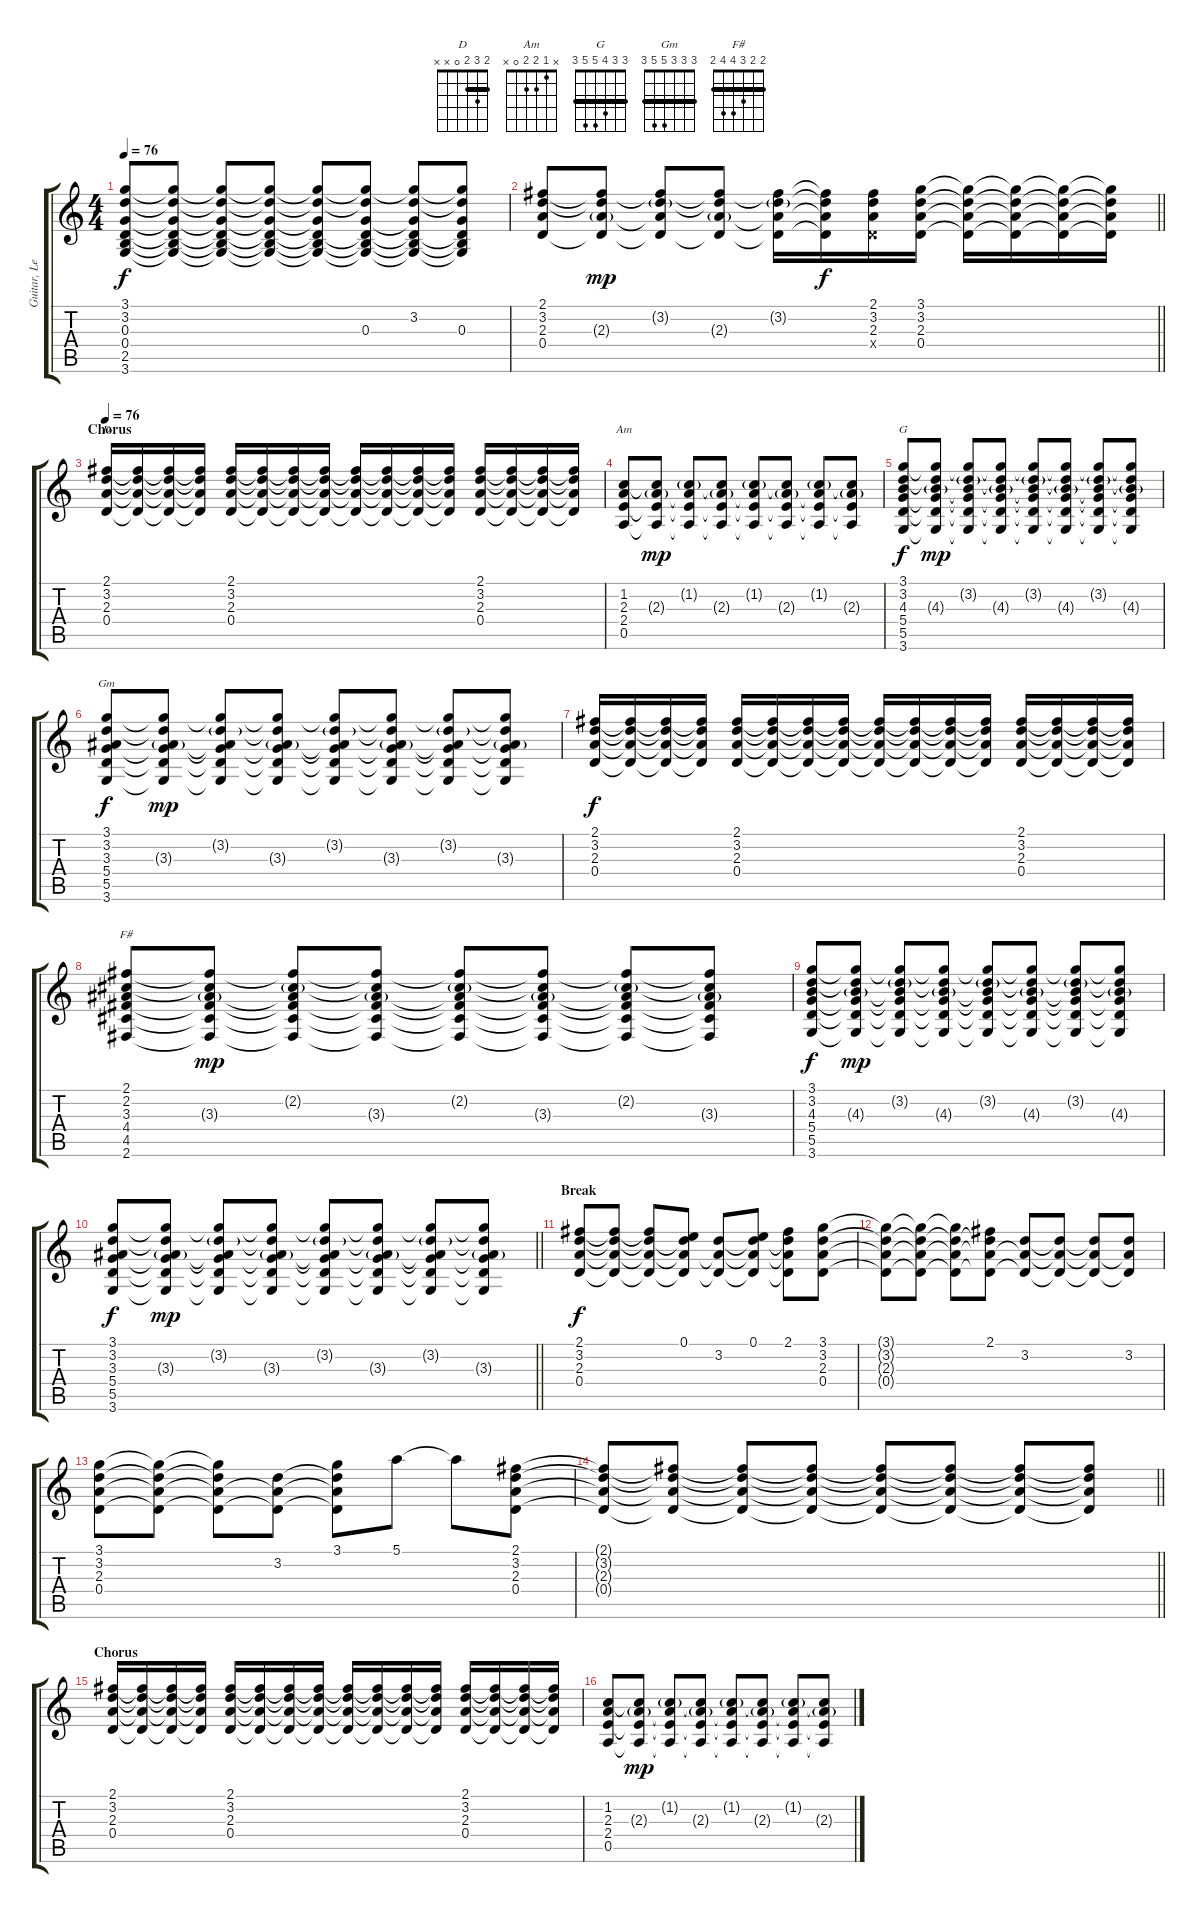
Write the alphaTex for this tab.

\track ("Guitar, Lead" "Guitar, Le") {instrument acousticguitarsteel}
\staff {score tabs}
\tuning (E4 B3 G3 D3 A2 E2) {hide}
\chord ("D" 2 3 2 0 x x) {barre 2}
\chord ("Am" x 1 2 2 0 x)
\chord ("G" 3 3 4 5 5 3) {barre 3}
\chord ("Gm" 3 3 3 5 5 3) {barre 3}
\chord ("F#" 2 2 3 4 4 2) {barre 2}
\ts (4 4)
\tempo 76
\clef g2
\ks c
(3.1 3.2 0.3 0.4 2.5 3.6).8{dy f} (3.1{t} 3.2{t} 0.3{t} 0.4{t} 2.5{t} 3.6{t}).8 (3.1{t} 3.2{t} 0.3{t} 0.4{t} 2.5{t} 3.6{t}).8 (3.1{t} 3.2{t} 0.3{t} 0.4{t} 2.5{t} 3.6{t}).8 (3.1{t} 3.2{t} 0.3{t} 0.4{t} 2.5{t} 3.6{t}).8 (3.1{t} 3.2{t} 0.3 0.4{t} 2.5{t} 3.6{t}).8 (3.1{t} 3.2 0.3{t} 0.4{t} 2.5{t} 3.6{t}).8 (3.1{t} 3.2{t} 0.3 0.4{t} 2.5{t} 3.6{t}).8 |
\barLineRight lightlight
(2.1 3.2 2.3 0.4).8 (2.1{t} 3.2{t} 2.3{g} 0.4{t}).8{dy mp} (2.1{t} 3.2{g} 2.3{t} 0.4{t}).8 (2.1{t} 3.2{t} 2.3{g} 0.4{t}).8 (2.1{t} 3.2{g} 2.3{t} 0.4{t}).16 (2.1{t} 3.2{t} 2.3{t} 0.4{t}).16{dy f} (2.1 3.2 2.3 0.4{x}).16 (3.1 3.2 2.3 0.4).16 (3.1{t} 3.2{t} 2.3{t} 0.4{t}).16 (3.1{t} 3.2{t} 2.3{t} 0.4{t}).16 (3.1{t} 3.2{t} 2.3{t} 0.4{t}).16 (3.1{t} 3.2{t} 2.3{t} 0.4{t}).16 |
\section ("" "Chorus")
\tempo 76
(2.1 3.2 2.3 0.4).16{ch "D"} (2.1{t} 3.2{t} 2.3{t} 0.4{t}).16 (2.1{t} 3.2{t} 2.3{t} 0.4{t}).16 (2.1{t} 3.2{t} 2.3{t} 0.4{t}).16 (2.1 3.2 2.3 0.4).16 (2.1{t} 3.2{t} 2.3{t} 0.4{t}).16 (2.1{t} 3.2{t} 2.3{t} 0.4{t}).16 (2.1{t} 3.2{t} 2.3{t} 0.4{t}).16 (2.1{t} 3.2{t} 2.3{t} 0.4{t}).16 (2.1{t} 3.2{t} 2.3{t} 0.4{t}).16 (2.1{t} 3.2{t} 2.3{t} 0.4{t}).16 (2.1{t} 3.2{t} 2.3{t} 0.4{t}).16 (2.1 3.2 2.3 0.4).16 (2.1{t} 3.2{t} 2.3{t} 0.4{t}).16 (2.1{t} 3.2{t} 2.3{t} 0.4{t}).16 (2.1{t} 3.2{t} 2.3{t} 0.4{t}).16 |
(1.2 2.3 2.4 0.5).8{ch "Am"} (1.2{t} 2.3{g} 2.4{t} 0.5{t}).8{dy mp} (1.2{g} 2.3{t} 2.4{t} 0.5{t}).8 (1.2{t} 2.3{g} 2.4{t} 0.5{t}).8 (1.2{g} 2.3{t} 2.4{t} 0.5{t}).8 (1.2{t} 2.3{g} 2.4{t} 0.5{t}).8 (1.2{g} 2.3{t} 2.4{t} 0.5{t}).8 (1.2{t} 2.3{g} 2.4{t} 0.5{t}).8 |
(3.1 3.2 4.3 5.4 5.5 3.6).8{ch "G" dy f} (3.1{t} 3.2{t} 4.3{g} 5.4{t} 5.5{t} 3.6{t}).8{dy mp} (3.1{t} 3.2{g} 4.3{t} 5.4{t} 5.5{t} 3.6{t}).8 (3.1{t} 3.2{t} 4.3{g} 5.4{t} 5.5{t} 3.6{t}).8 (3.1{t} 3.2{g} 4.3{t} 5.4{t} 5.5{t} 3.6{t}).8 (3.1{t} 3.2{t} 4.3{g} 5.4{t} 5.5{t} 3.6{t}).8 (3.1{t} 3.2{g} 4.3{t} 5.4{t} 5.5{t} 3.6{t}).8 (3.1{t} 3.2{t} 4.3{g} 5.4{t} 5.5{t} 3.6{t}).8 |
(3.1 3.2 3.3 5.4 5.5 3.6).8{ch "Gm" dy f} (3.1{t} 3.2{t} 3.3{g} 5.4{t} 5.5{t} 3.6{t}).8{dy mp} (3.1{t} 3.2{g} 3.3{t} 5.4{t} 5.5{t} 3.6{t}).8 (3.1{t} 3.2{t} 3.3{g} 5.4{t} 5.5{t} 3.6{t}).8 (3.1{t} 3.2{g} 3.3{t} 5.4{t} 5.5{t} 3.6{t}).8 (3.1{t} 3.2{t} 3.3{g} 5.4{t} 5.5{t} 3.6{t}).8 (3.1{t} 3.2{g} 3.3{t} 5.4{t} 5.5{t} 3.6{t}).8 (3.1{t} 3.2{t} 3.3{g} 5.4{t} 5.5{t} 3.6{t}).8 |
(2.1 3.2 2.3 0.4).16{dy f} (2.1{t} 3.2{t} 2.3{t} 0.4{t}).16 (2.1{t} 3.2{t} 2.3{t} 0.4{t}).16 (2.1{t} 3.2{t} 2.3{t} 0.4{t}).16 (2.1 3.2 2.3 0.4).16 (2.1{t} 3.2{t} 2.3{t} 0.4{t}).16 (2.1{t} 3.2{t} 2.3{t} 0.4{t}).16 (2.1{t} 3.2{t} 2.3{t} 0.4{t}).16 (2.1{t} 3.2{t} 2.3{t} 0.4{t}).16 (2.1{t} 3.2{t} 2.3{t} 0.4{t}).16 (2.1{t} 3.2{t} 2.3{t} 0.4{t}).16 (2.1{t} 3.2{t} 2.3{t} 0.4{t}).16 (2.1 3.2 2.3 0.4).16 (2.1{t} 3.2{t} 2.3{t} 0.4{t}).16 (2.1{t} 3.2{t} 2.3{t} 0.4{t}).16 (2.1{t} 3.2{t} 2.3{t} 0.4{t}).16 |
(2.1 2.2 3.3 4.4 4.5 2.6).8{ch "F#"} (2.1{t} 2.2{t} 3.3{g} 4.4{t} 4.5{t} 2.6{t}).8{dy mp} (2.1{t} 2.2{g} 3.3{t} 4.4{t} 4.5{t} 2.6{t}).8 (2.1{t} 2.2{t} 3.3{g} 4.4{t} 4.5{t} 2.6{t}).8 (2.1{t} 2.2{g} 3.3{t} 4.4{t} 4.5{t} 2.6{t}).8 (2.1{t} 2.2{t} 3.3{g} 4.4{t} 4.5{t} 2.6{t}).8 (2.1{t} 2.2{g} 3.3{t} 4.4{t} 4.5{t} 2.6{t}).8 (2.1{t} 2.2{t} 3.3{g} 4.4{t} 4.5{t} 2.6{t}).8 |
(3.1 3.2 4.3 5.4 5.5 3.6).8{dy f} (3.1{t} 3.2{t} 4.3{g} 5.4{t} 5.5{t} 3.6{t}).8{dy mp} (3.1{t} 3.2{g} 4.3{t} 5.4{t} 5.5{t} 3.6{t}).8 (3.1{t} 3.2{t} 4.3{g} 5.4{t} 5.5{t} 3.6{t}).8 (3.1{t} 3.2{g} 4.3{t} 5.4{t} 5.5{t} 3.6{t}).8 (3.1{t} 3.2{t} 4.3{g} 5.4{t} 5.5{t} 3.6{t}).8 (3.1{t} 3.2{g} 4.3{t} 5.4{t} 5.5{t} 3.6{t}).8 (3.1{t} 3.2{t} 4.3{g} 5.4{t} 5.5{t} 3.6{t}).8 |
\barLineRight lightlight
(3.1 3.2 3.3 5.4 5.5 3.6).8{dy f} (3.1{t} 3.2{t} 3.3{g} 5.4{t} 5.5{t} 3.6{t}).8{dy mp} (3.1{t} 3.2{g} 3.3{t} 5.4{t} 5.5{t} 3.6{t}).8 (3.1{t} 3.2{t} 3.3{g} 5.4{t} 5.5{t} 3.6{t}).8 (3.1{t} 3.2{g} 3.3{t} 5.4{t} 5.5{t} 3.6{t}).8 (3.1{t} 3.2{t} 3.3{g} 5.4{t} 5.5{t} 3.6{t}).8 (3.1{t} 3.2{g} 3.3{t} 5.4{t} 5.5{t} 3.6{t}).8 (3.1{t} 3.2{t} 3.3{g} 5.4{t} 5.5{t} 3.6{t}).8 |
\section ("" "Break")
(2.1 3.2 2.3 0.4).8{dy f instrument stringensemble1} (2.1{t} 3.2{t} 2.3{t} 0.4{t}).8 (2.1{t} 3.2{t} 2.3{t} 0.4{t}).8 (0.1 3.2{t} 2.3{t} 0.4{t}).8 (3.2 2.3{t} 0.4{t}).8 (0.1 3.2{t} 2.3{t} 0.4{t}).8 (2.1 3.2{t} 2.3{t} 0.4{t}).8 (3.1 3.2 2.3 0.4).8 |
(3.1{t} 3.2{t} 2.3{t} 0.4{t}).8 (3.1{t} 3.2{t} 2.3{t} 0.4{t}).8 (3.1{t} 3.2{t} 2.3{t} 0.4{t}).8 (2.1 3.2{t} 2.3{t} 0.4{t}).8 (3.2 2.3{t} 0.4{t}).8 (3.2{t} 2.3{t} 0.4{t}).8 (3.2{t} 2.3{t} 0.4{t}).8 (3.2 2.3{t} 0.4{t}).8 |
(3.1 3.2 2.3 0.4).8 (3.1{t} 3.2{t} 2.3{t} 0.4{t}).8 (3.1{t} 3.2{t} 2.3{t} 0.4{t}).8 (3.2 2.3{t} 0.4{t}).8 (3.1 3.2{t} 2.3{t} 0.4{t}).8 5.1.8 5.1{t}.8 (2.1 3.2 2.3 0.4).8 |
\barLineRight lightlight
(2.1{t} 3.2{t} 2.3{t} 0.4{t}).8 (2.1{t} 3.2{t} 2.3{t} 0.4{t}).8 (2.1{t} 3.2{t} 2.3{t} 0.4{t}).8 (2.1{t} 3.2{t} 2.3{t} 0.4{t}).8 (2.1{t} 3.2{t} 2.3{t} 0.4{t}).8 (2.1{t} 3.2{t} 2.3{t} 0.4{t}).8 (2.1{t} 3.2{t} 2.3{t} 0.4{t}).8 (2.1{t} 3.2{t} 2.3{t} 0.4{t}).8 |
\section ("" "Chorus")
(2.1 3.2 2.3 0.4).16{instrument acousticguitarsteel} (2.1{t} 3.2{t} 2.3{t} 0.4{t}).16 (2.1{t} 3.2{t} 2.3{t} 0.4{t}).16 (2.1{t} 3.2{t} 2.3{t} 0.4{t}).16 (2.1 3.2 2.3 0.4).16 (2.1{t} 3.2{t} 2.3{t} 0.4{t}).16 (2.1{t} 3.2{t} 2.3{t} 0.4{t}).16 (2.1{t} 3.2{t} 2.3{t} 0.4{t}).16 (2.1{t} 3.2{t} 2.3{t} 0.4{t}).16 (2.1{t} 3.2{t} 2.3{t} 0.4{t}).16 (2.1{t} 3.2{t} 2.3{t} 0.4{t}).16 (2.1{t} 3.2{t} 2.3{t} 0.4{t}).16 (2.1 3.2 2.3 0.4).16 (2.1{t} 3.2{t} 2.3{t} 0.4{t}).16 (2.1{t} 3.2{t} 2.3{t} 0.4{t}).16 (2.1{t} 3.2{t} 2.3{t} 0.4{t}).16 |
(1.2 2.3 2.4 0.5).8 (1.2{t} 2.3{g} 2.4{t} 0.5{t}).8{dy mp} (1.2{g} 2.3{t} 2.4{t} 0.5{t}).8 (1.2{t} 2.3{g} 2.4{t} 0.5{t}).8 (1.2{g} 2.3{t} 2.4{t} 0.5{t}).8 (1.2{t} 2.3{g} 2.4{t} 0.5{t}).8 (1.2{g} 2.3{t} 2.4{t} 0.5{t}).8 (1.2{t} 2.3{g} 2.4{t} 0.5{t}).8
